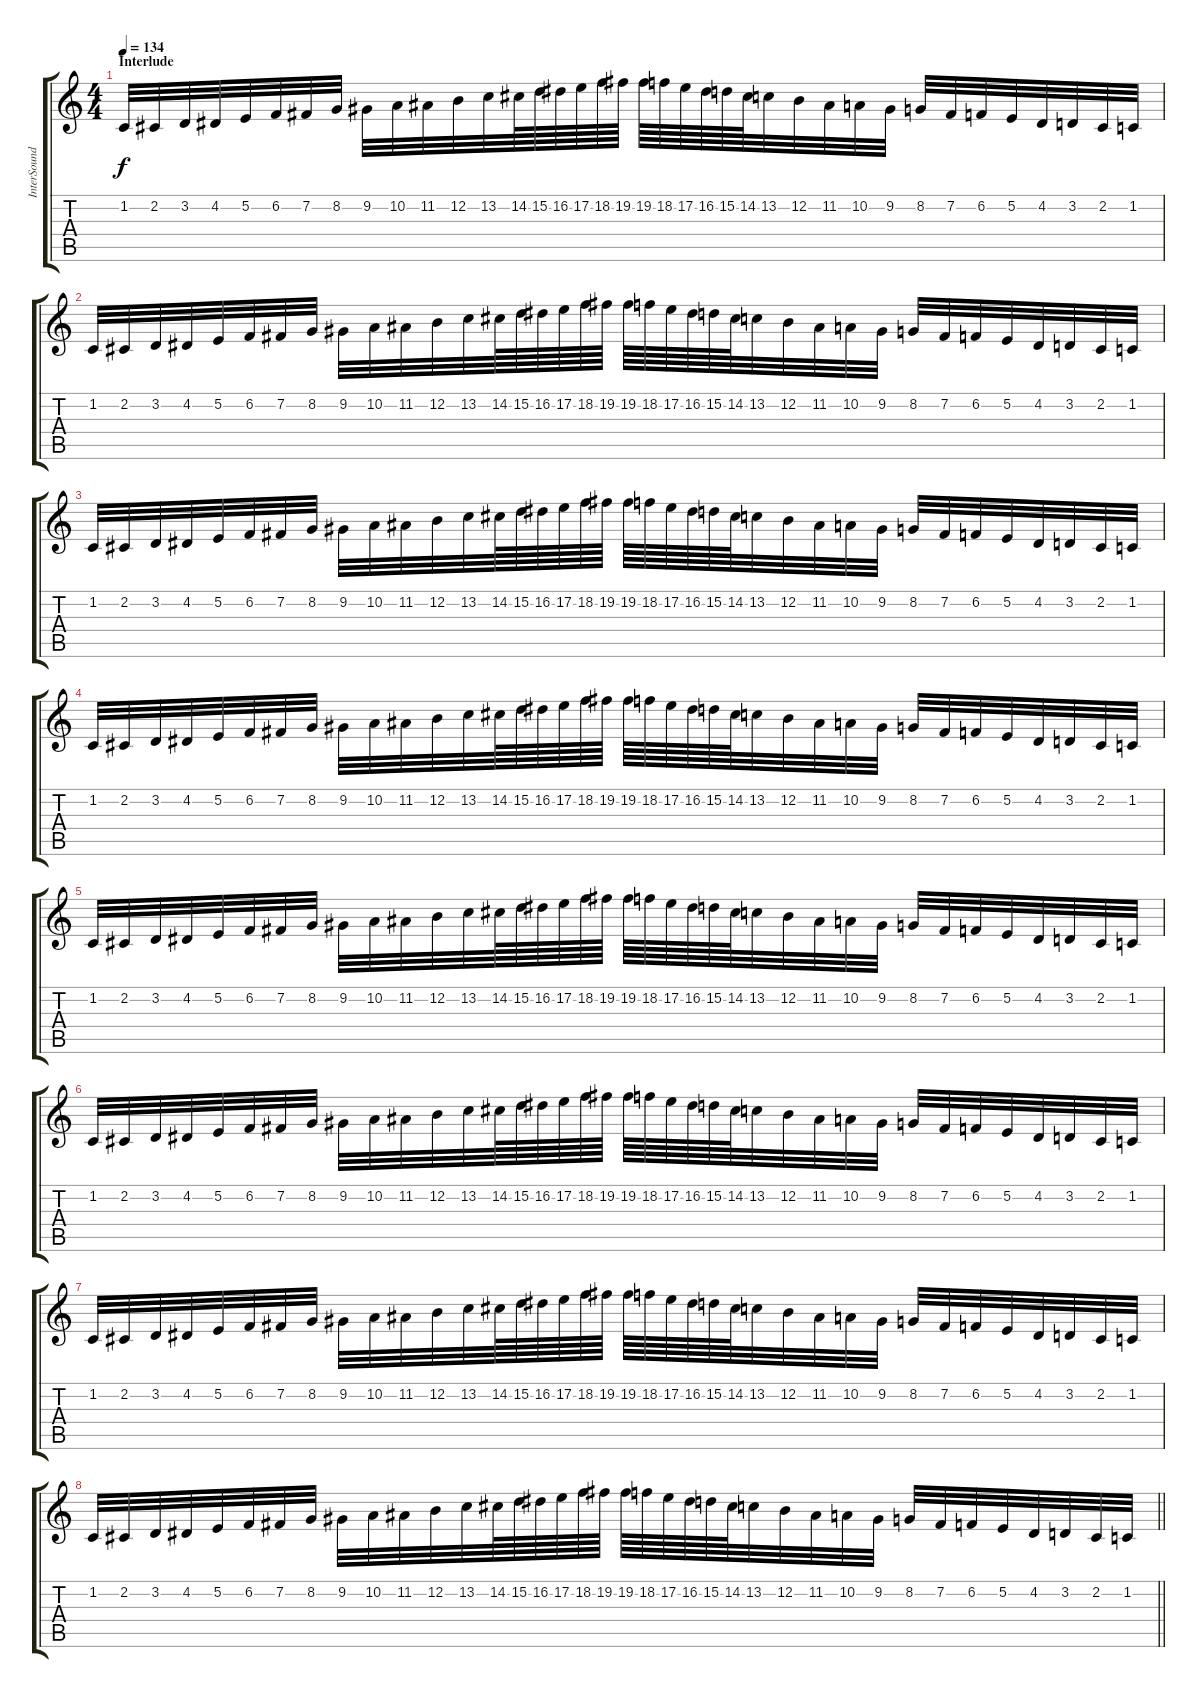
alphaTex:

\track ("InterSound" "InterSound") {instrument pad8sweep}
\staff {score tabs}
\tuning (E4 B3 G3 D3 A2 E2) {hide}
\ts (4 4)
\section ("" "Interlude")
\tempo 134
\clef g2
\ks c
1.2.32{dy f} 2.2.32 3.2.32 4.2.32 5.2.32 6.2.32 7.2.32 8.2.32 9.2.32 10.2.32 11.2.32 12.2.32 13.2.32 14.2.64 15.2.64 16.2.64 17.2.64 18.2.64 19.2.64 19.2.64 18.2.64 17.2.64 16.2.64 15.2.64 14.2.64 13.2.32 12.2.32 11.2.32 10.2.32 9.2.32 8.2.32 7.2.32 6.2.32 5.2.32 4.2.32 3.2.32 2.2.32 1.2.32 |
1.2.32 2.2.32 3.2.32 4.2.32 5.2.32 6.2.32 7.2.32 8.2.32 9.2.32 10.2.32 11.2.32 12.2.32 13.2.32 14.2.64 15.2.64 16.2.64 17.2.64 18.2.64 19.2.64 19.2.64 18.2.64 17.2.64 16.2.64 15.2.64 14.2.64 13.2.32 12.2.32 11.2.32 10.2.32 9.2.32 8.2.32 7.2.32 6.2.32 5.2.32 4.2.32 3.2.32 2.2.32 1.2.32 |
1.2.32 2.2.32 3.2.32 4.2.32 5.2.32 6.2.32 7.2.32 8.2.32 9.2.32 10.2.32 11.2.32 12.2.32 13.2.32 14.2.64 15.2.64 16.2.64 17.2.64 18.2.64 19.2.64 19.2.64 18.2.64 17.2.64 16.2.64 15.2.64 14.2.64 13.2.32 12.2.32 11.2.32 10.2.32 9.2.32 8.2.32 7.2.32 6.2.32 5.2.32 4.2.32 3.2.32 2.2.32 1.2.32 |
1.2.32 2.2.32 3.2.32 4.2.32 5.2.32 6.2.32 7.2.32 8.2.32 9.2.32 10.2.32 11.2.32 12.2.32 13.2.32 14.2.64 15.2.64 16.2.64 17.2.64 18.2.64 19.2.64 19.2.64 18.2.64 17.2.64 16.2.64 15.2.64 14.2.64 13.2.32 12.2.32 11.2.32 10.2.32 9.2.32 8.2.32 7.2.32 6.2.32 5.2.32 4.2.32 3.2.32 2.2.32 1.2.32 |
1.2.32 2.2.32 3.2.32 4.2.32 5.2.32 6.2.32 7.2.32 8.2.32 9.2.32 10.2.32 11.2.32 12.2.32 13.2.32 14.2.64 15.2.64 16.2.64 17.2.64 18.2.64 19.2.64 19.2.64 18.2.64 17.2.64 16.2.64 15.2.64 14.2.64 13.2.32 12.2.32 11.2.32 10.2.32 9.2.32 8.2.32 7.2.32 6.2.32 5.2.32 4.2.32 3.2.32 2.2.32 1.2.32 |
1.2.32 2.2.32 3.2.32 4.2.32 5.2.32 6.2.32 7.2.32 8.2.32 9.2.32 10.2.32 11.2.32 12.2.32 13.2.32 14.2.64 15.2.64 16.2.64 17.2.64 18.2.64 19.2.64 19.2.64 18.2.64 17.2.64 16.2.64 15.2.64 14.2.64 13.2.32 12.2.32 11.2.32 10.2.32 9.2.32 8.2.32 7.2.32 6.2.32 5.2.32 4.2.32 3.2.32 2.2.32 1.2.32 |
1.2.32 2.2.32 3.2.32 4.2.32 5.2.32 6.2.32 7.2.32 8.2.32 9.2.32 10.2.32 11.2.32 12.2.32 13.2.32 14.2.64 15.2.64 16.2.64 17.2.64 18.2.64 19.2.64 19.2.64 18.2.64 17.2.64 16.2.64 15.2.64 14.2.64 13.2.32 12.2.32 11.2.32 10.2.32 9.2.32 8.2.32 7.2.32 6.2.32 5.2.32 4.2.32 3.2.32 2.2.32 1.2.32 |
\barLineRight lightlight
1.2.32 2.2.32 3.2.32 4.2.32 5.2.32 6.2.32 7.2.32 8.2.32 9.2.32 10.2.32 11.2.32 12.2.32 13.2.32 14.2.64 15.2.64 16.2.64 17.2.64 18.2.64 19.2.64 19.2.64 18.2.64 17.2.64 16.2.64 15.2.64 14.2.64 13.2.32 12.2.32 11.2.32 10.2.32 9.2.32 8.2.32 7.2.32 6.2.32 5.2.32 4.2.32 3.2.32 2.2.32 1.2.32
